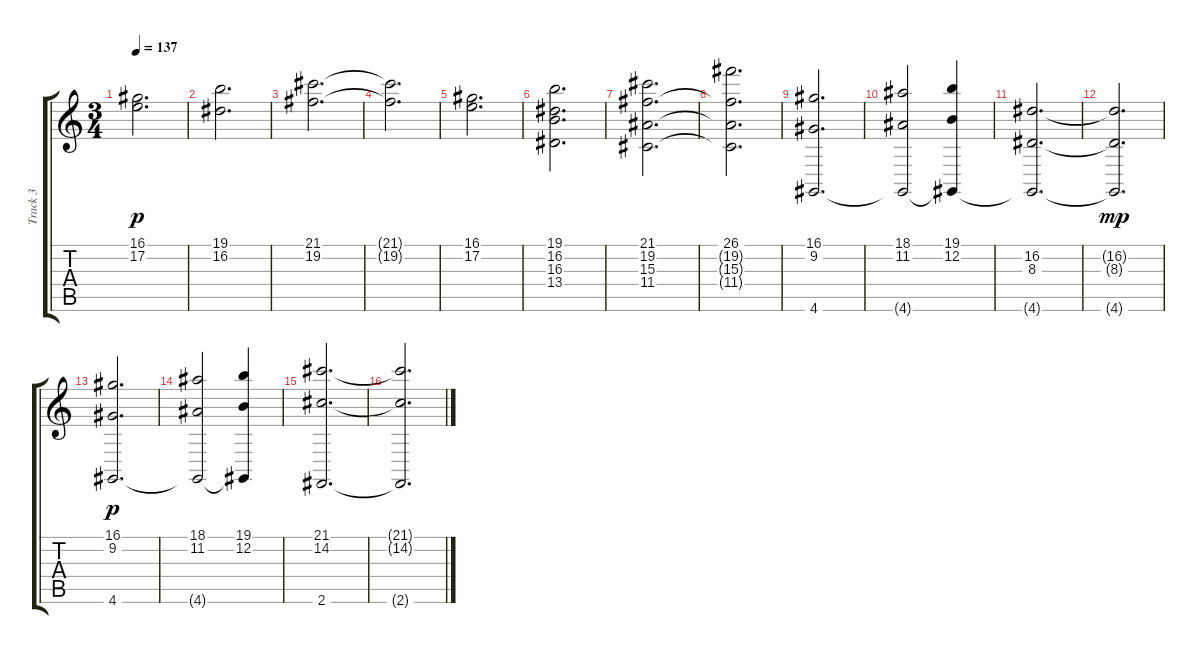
\track ("Track 3" "Track 3") {instrument stringensemble1}
\staff {score tabs}
\tuning (E4 B3 G3 D3 A2 E2) {hide}
\ts (3 4)
\tempo 137
\clef g2
\ks c
(16.1 17.2).2{d dy p} |
(19.1 16.2).2{d} |
(21.1 19.2).2{d} |
(21.1{t} 19.2{t}).2{d} |
(16.1 17.2).2{d} |
(19.1 16.2 16.3 13.4).2{d} |
(21.1 19.2 15.3 11.4).2{d} |
(26.1 19.2{t} 15.3{t} 11.4{t}).2{d} |
(16.1 9.2 4.6).2{d} |
(18.1 11.2 4.6{t}).2 (19.1 12.2 4.6{t}).4 |
(16.2 8.3 4.6{t}).2{d} |
(16.2{t} 8.3{t} 4.6{t}).2{d dy mp} |
(16.1 9.2 4.6).2{d dy p} |
(18.1 11.2 4.6{t}).2 (19.1 12.2 4.6{t}).4 |
(21.1 14.2 2.6).2{d} |
(21.1{t} 14.2{t} 2.6{t}).2{d}
